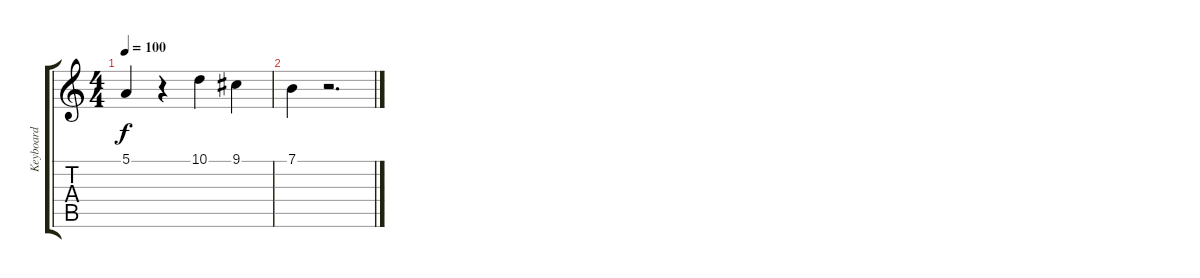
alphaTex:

\track ("Keyboard" "Keyboard") {instrument musicbox}
\staff {score tabs}
\tuning (E4 B3 G3 D3 A2 E2) {hide}
\ts (4 4)
\tempo 100
\clef g2
\ks c
5.1.4{dy f} r.4 10.1.4 9.1.4 |
7.1.4 r.2{d}
